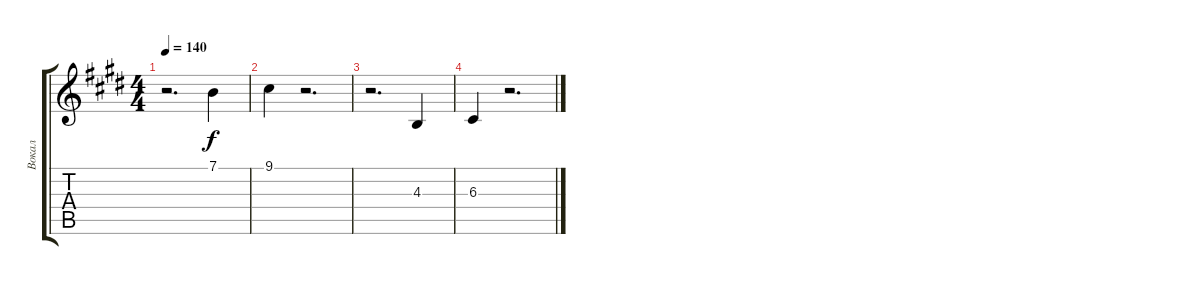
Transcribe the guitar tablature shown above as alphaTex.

\track ("Вокал" "Вокал") {instrument trumpet}
\staff {score tabs}
\tuning (E4 B3 G3 D3 A2 E2) {hide}
\ts (4 4)
\tempo 140
\clef g2
\ks c#minor
r.2{d dy f} 7.1.4 |
9.1.4 r.2{d} |
r.2{d} 4.3.4 |
6.3.4 r.2{d}
